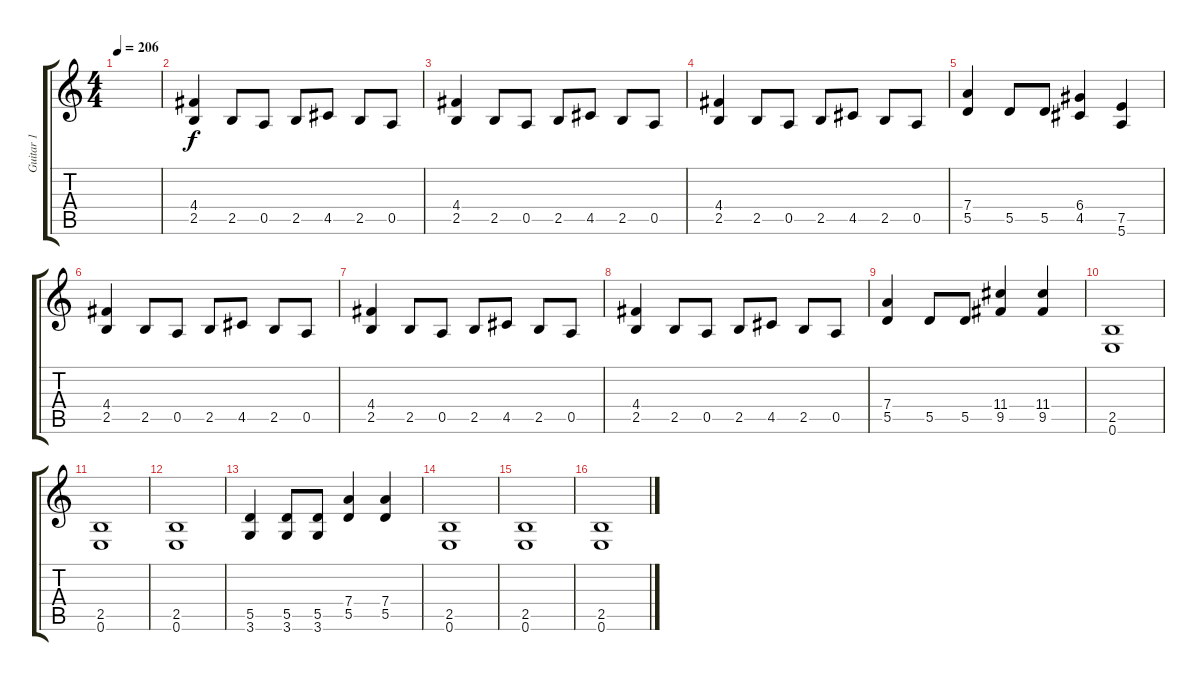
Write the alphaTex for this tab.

\track ("Guitar 1" "Guitar 1") {instrument distortionguitar}
\staff {score tabs}
\tuning (E4 B3 G3 D3 A2 E2) {hide}
\ts (4 4)
\tempo 206
\clef g2
\ks c
|
(4.4 2.5).4 2.5.8 0.5.8 2.5.8 4.5.8 2.5.8 0.5.8 |
(4.4 2.5).4 2.5.8 0.5.8 2.5.8 4.5.8 2.5.8 0.5.8 |
(4.4 2.5).4 2.5.8 0.5.8 2.5.8 4.5.8 2.5.8 0.5.8 |
(7.4 5.5).4 5.5.8 5.5.8 (6.4 4.5).4 (7.5 5.6).4 |
(4.4 2.5).4 2.5.8 0.5.8 2.5.8 4.5.8 2.5.8 0.5.8 |
(4.4 2.5).4 2.5.8 0.5.8 2.5.8 4.5.8 2.5.8 0.5.8 |
(4.4 2.5).4 2.5.8 0.5.8 2.5.8 4.5.8 2.5.8 0.5.8 |
(7.4 5.5).4 5.5.8 5.5.8 (11.4 9.5).4 (11.4 9.5).4 |
(2.5 0.6).1 |
(2.5 0.6).1 |
(2.5 0.6).1 |
(5.5 3.6).4 (5.5 3.6).8 (5.5 3.6).8 (7.4 5.5).4 (7.4 5.5).4 |
(2.5 0.6).1 |
(2.5 0.6).1 |
(2.5 0.6).1
